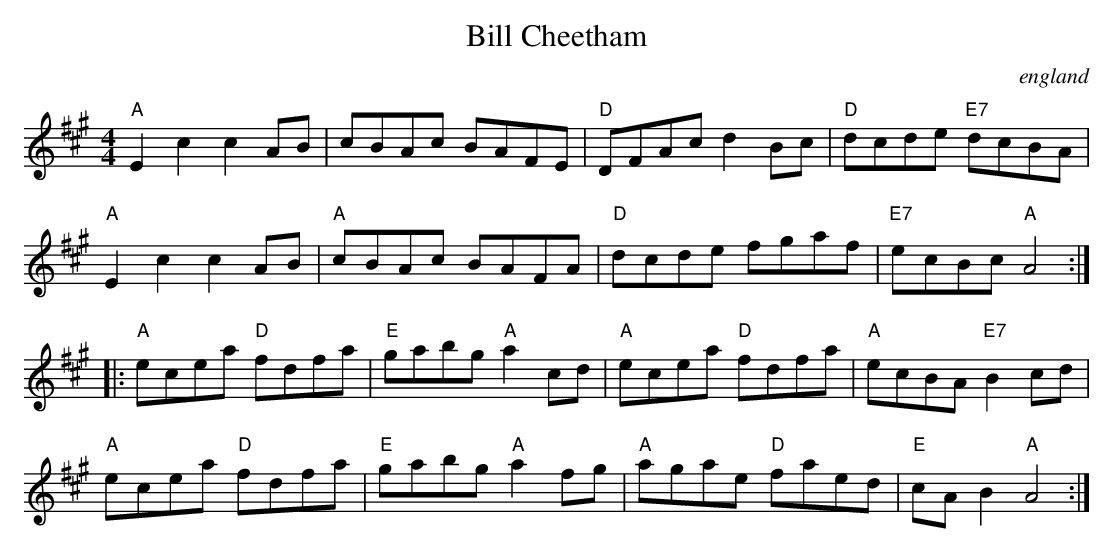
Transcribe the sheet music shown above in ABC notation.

X:1
T:Bill Cheetham
O:england
M:4/4
L:1/4
K:A
"A"Ec cA/2B/2|c/2B/2A/2c/2 B/2A/2F/2E/2|"D"D/2F/2A/2c/2 dB/2c/2|\
"D"d/2c/2d/2e/2 "E7"d/2c/2B/2A/2|
"A"Ec cA/2B/2|"A"c/2B/2A/2c/2 B/2A/2F/2A/2|"D"d/2c/2d/2e/2 f/2g/2a/2f/2|\
"E7"e/2c/2B/2c/2 "A"A2::
"A"e/2c/2e/2a/2 "D"f/2d/2f/2a/2|"E"g/2a/2b/2g/2 "A"ac/2d/2|\
"A"e/2c/2e/2a/2 "D"f/2d/2f/2a/2|"A"e/2c/2B/2A/2 "E7"Bc/2d/2|
"A"e/2c/2e/2a/2 "D"f/2d/2f/2a/2|"E"g/2a/2b/2g/2 "A"af/2g/2|\
"A"a/2g/2a/2e/2 "D"f/2a/2e/2d/2|"E"c/2A/2B "A"A2:|
